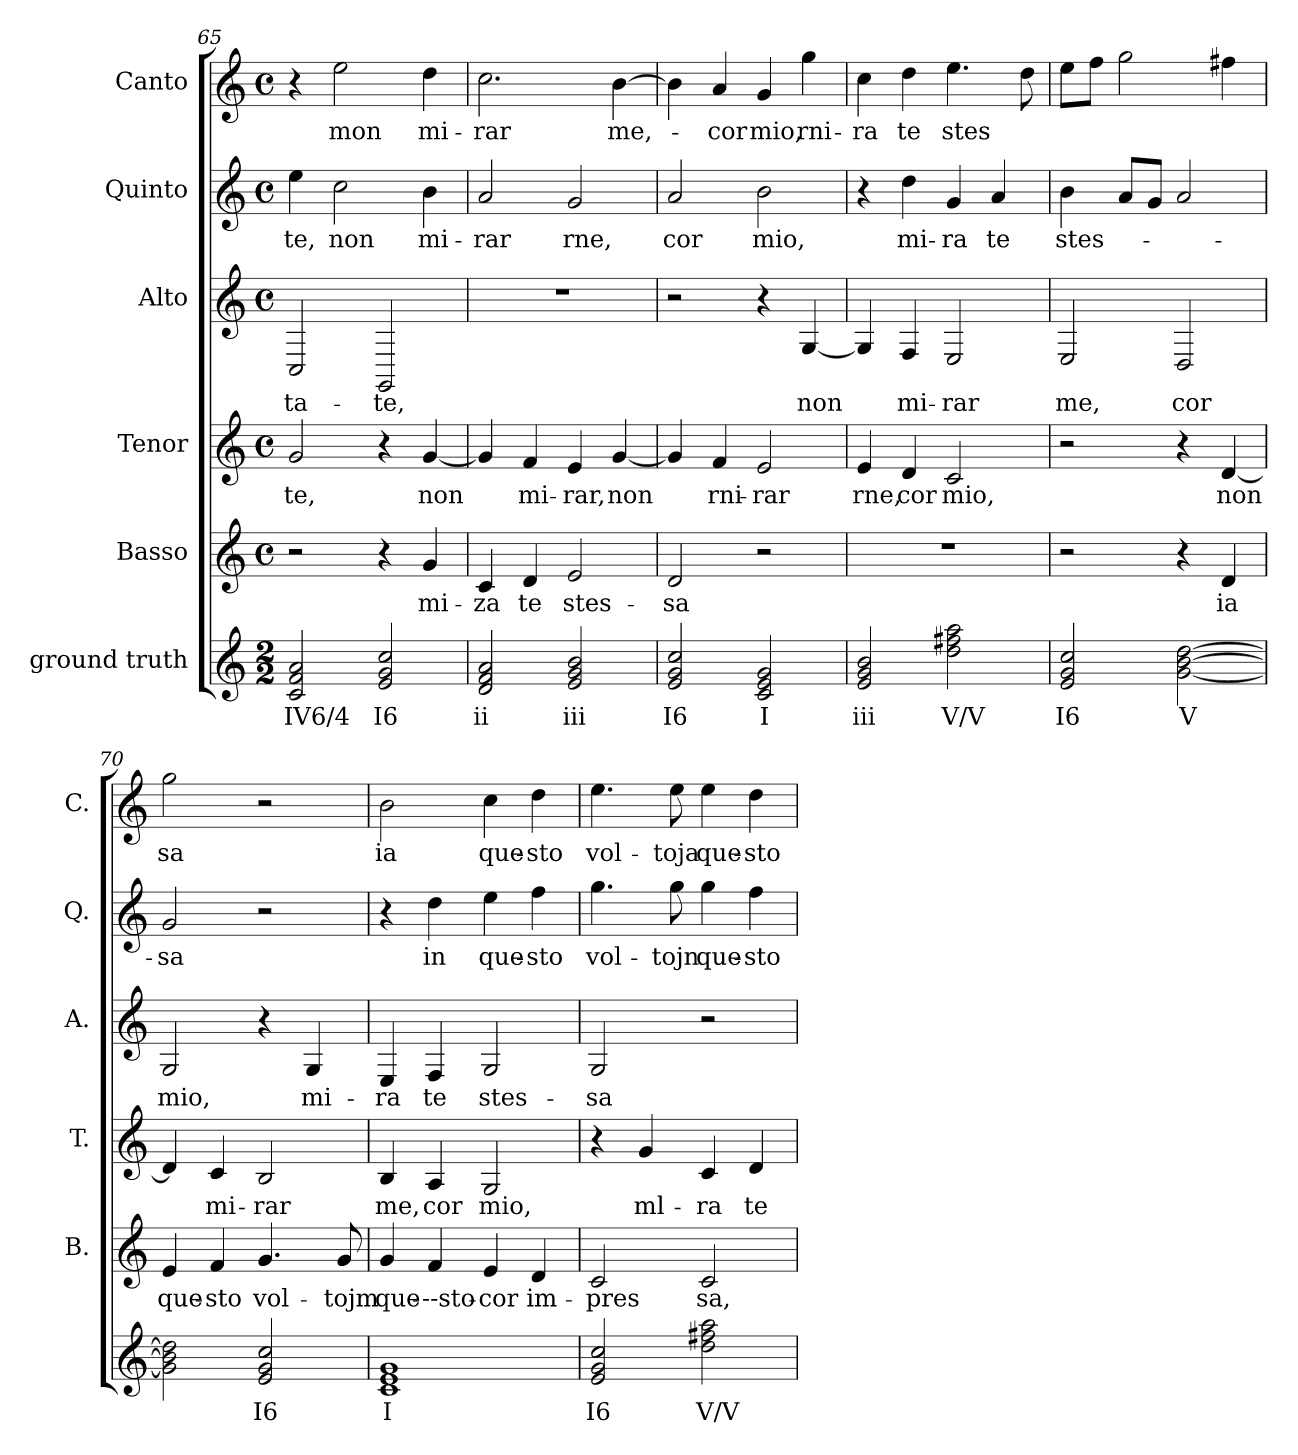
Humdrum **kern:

**kern	**text	**kern	**text	**kern	**text	**kern	**text	**kern	**text	**kern	**text
*part6	*part6	*part5	*part5	*part4	*part4	*part3	*part3	*part2	*part2	*part1	*part1
*staff6	*staff6	*staff5	*staff5	*staff4	*staff4	*staff3	*staff3	*staff2	*staff2	*staff1	*staff1
*I"ground truth	*	*I"Basso	*	*I"Tenor	*	*I"Alto	*	*I"Quinto	*	*I"Canto	*
*	*	*I'B.	*	*I'T.	*	*I'A.	*	*I'Q.	*	*I'C.	*
*	*	*clefG2	*	*clefG2	*	*clefG2	*	*clefG2	*	*clefG2	*
*k[]	*	*k[]	*	*k[]	*	*k[]	*	*k[]	*	*k[]	*
*M2/2	*	*M4/4	*	*M4/4	*	*M4/4	*	*M4/4	*	*M4/4	*
*	*	*met(c)	*	*met(c)	*	*met(c)	*	*met(c)	*	*met(c)	*
=65	=65	=65	=65	=65	=65	=65	=65	=65	=65	=65	=65
!	!	!	!	!	!LO:LY:b	!	!	!	!	!	!
!	!	!	!	!	!	!	!LO:LY:b	!	!	!	!
!	!	!	!	!	!	!	!	!	!LO:LY:b	!	!
2c 2f 2a	IV6/4	2r	.	2g/	-te,	2C/	-ta-	4ee\	-te,	4r	.
!	!	!	!	!	!	!	!	!	!LO:LY:b	!	!
!	!	!	!	!	!	!	!	!	!	!	!LO:LY:b
.	.	.	.	.	.	.	.	2cc\	-non	2ee\	-mon
!	!	!	!	!	!	!	!LO:LY:b	!	!	!	!
2e 2g 2cc	I6	4r	.	4r	.	2GG/	-te,	.	.	.	.
!	!	!	!LO:LY:b	!	!	!	!	!	!	!	!
!	!	!	!	!	!LO:LY:b	!	!	!	!	!	!
!	!	!	!	!	!	!	!	!	!LO:LY:b	!	!
!	!	!	!	!	!	!	!	!	!	!	!LO:LY:b
.	.	4g/	-mi-	[4g/	-non	.	.	4b\	-mi-	4dd\	-mi-
=66	=66	=66	=66	=66	=66	=66	=66	=66	=66	=66	=66
!	!	!	!LO:LY:b	!	!	!	!	!	!	!	!
!	!	!	!	!	!	!	!	!	!LO:LY:b	!	!
!	!	!	!	!	!	!	!	!	!	!	!LO:LY:b
2d 2f 2a	ii	4c/	-za	4g/]	.	1r	.	2a/	-rar	2.cc\	-rar
!	!	!	!LO:LY:b	!	!	!	!	!	!	!	!
!	!	!	!	!	!LO:LY:b	!	!	!	!	!	!
.	.	4d/	-te	4f/	-mi-	.	.	.	.	.	.
!	!	!	!LO:LY:b	!	!	!	!	!	!	!	!
!	!	!	!	!	!LO:LY:b	!	!	!	!	!	!
!	!	!	!	!	!	!	!	!	!LO:LY:b	!	!
2e 2g 2b	iii	2e/	-stes-	4e/	-rar,	.	.	2g/	-rne,	.	.
!	!	!	!	!	!LO:LY:b	!	!	!	!	!	!
!	!	!	!	!	!	!	!	!	!	!	!LO:LY:b
.	.	.	.	[4g/	-non	.	.	.	.	[4b\	-me,-
=67	=67	=67	=67	=67	=67	=67	=67	=67	=67	=67	=67
!	!	!	!LO:LY:b	!	!	!	!	!	!	!	!
!	!	!	!	!	!	!	!	!	!LO:LY:b	!	!
2e 2g 2cc	I6	2d/	-sa	4g/]	.	2r	.	2a/	-cor	4b\]	.
!	!	!	!	!	!LO:LY:b	!	!	!	!	!	!
!	!	!	!	!	!	!	!	!	!	!	!LO:LY:b
.	.	.	.	4f/	-rni-	.	.	.	.	4a/	-cor
!	!	!	!	!	!LO:LY:b	!	!	!	!	!	!
!	!	!	!	!	!	!	!	!	!LO:LY:b	!	!
!	!	!	!	!	!	!	!	!	!	!	!LO:LY:b
2c 2e 2g	I	2r	.	2e/	-rar	4r	.	2b\	-mio,	4g/	-mio,
!	!	!	!	!	!	!	!LO:LY:b	!	!	!	!
!	!	!	!	!	!	!	!	!	!	!	!LO:LY:b
.	.	.	.	.	.	[4G/	-non	.	.	4gg\	-rni-
=68	=68	=68	=68	=68	=68	=68	=68	=68	=68	=68	=68
!	!	!	!	!	!LO:LY:b	!	!	!	!	!	!
!	!	!	!	!	!	!	!	!	!	!	!LO:LY:b
2e 2g 2b	iii	1r	.	4e/	-rne,	4G/]	.	4r	.	4cc\	-ra
!	!	!	!	!	!LO:LY:b	!	!	!	!	!	!
!	!	!	!	!	!	!	!LO:LY:b	!	!	!	!
!	!	!	!	!	!	!	!	!	!LO:LY:b	!	!
!	!	!	!	!	!	!	!	!	!	!	!LO:LY:b
.	.	.	.	4d/	-cor	4F/	-mi-	4dd\	-mi-	4dd\	-te
!	!	!	!	!	!LO:LY:b	!	!	!	!	!	!
!	!	!	!	!	!	!	!LO:LY:b	!	!	!	!
!	!	!	!	!	!	!	!	!	!LO:LY:b	!	!
!	!	!	!	!	!	!	!	!	!	!	!LO:LY:b
2dd 2ff#X 2aa	V/V	.	.	2c/	-mio,	2E/	-rar	4g/	-ra	4.ee\	-stes
!	!	!	!	!	!	!	!	!	!LO:LY:b	!	!
.	.	.	.	.	.	.	.	4a/	-te	.	.
.	.	.	.	.	.	.	.	.	.	8dd\	.
=69	=69	=69	=69	=69	=69	=69	=69	=69	=69	=69	=69
!	!	!	!	!	!	!	!LO:LY:b	!	!	!	!
!	!	!	!	!	!	!	!	!	!LO:LY:b	!	!
2e 2g 2cc	I6	2r	.	2r	.	2E/	-me,	4b\	-stes-	8ee\L	.
.	.	.	.	.	.	.	.	.	.	8ff\J	.
.	.	.	.	.	.	.	.	8a/L	.	2gg\	.
.	.	.	.	.	.	.	.	8g/J	.	.	.
!	!	!	!	!	!	!	!LO:LY:b	!	!	!	!
[2g [2b [2dd	V	4r	.	4r	.	2D/	-cor	2a/	.	.	.
!	!	!	!LO:LY:b	!	!	!	!	!	!	!	!
!	!	!	!	!	!LO:LY:b	!	!	!	!	!	!
.	.	4d/	-ia	[4d/	-non	.	.	.	.	4ff#X\	.
!!LO:PB:g=z
=70	=70	=70	=70	=70	=70	=70	=70	=70	=70	=70	=70
!	!	!	!LO:LY:b	!	!	!	!	!	!	!	!
!	!	!	!	!	!	!	!LO:LY:b	!	!	!	!
!	!	!	!	!	!	!	!	!	!LO:LY:b	!	!
!	!	!	!	!	!	!	!	!	!	!	!LO:LY:b
2g] 2b] 2dd]	.	4e/	-que--	4d/]	.	2G/	-mio,	2g/	-sa	2gg\	-sa
!	!	!	!LO:LY:b	!	!	!	!	!	!	!	!
!	!	!	!	!	!LO:LY:b	!	!	!	!	!	!
.	.	4f/	-sto	4c/	-mi-	.	.	.	.	.	.
!	!	!	!LO:LY:b	!	!	!	!	!	!	!	!
!	!	!	!	!	!LO:LY:b	!	!	!	!	!	!
2e 2g 2cc	I6	4.g/	-vol-	2B/	-rar	4r	.	2r	.	2r	.
!	!	!	!	!	!	!	!LO:LY:b	!	!	!	!
.	.	.	.	.	.	4G/	-mi-	.	.	.	.
!	!	!	!LO:LY:b	!	!	!	!	!	!	!	!
.	.	8g/	-tojm	.	.	.	.	.	.	.	.
=71	=71	=71	=71	=71	=71	=71	=71	=71	=71	=71	=71
!	!	!	!LO:LY:b	!	!	!	!	!	!	!	!
!	!	!	!	!	!LO:LY:b	!	!	!	!	!	!
!	!	!	!	!	!	!	!LO:LY:b	!	!	!	!
!	!	!	!	!	!	!	!	!	!	!	!LO:LY:b
1c 1e 1g	I	4g/	-que-	4B/	-me,	4E/	-ra	4r	.	2b\	-ia
!	!	!	!LO:LY:b	!	!	!	!	!	!	!	!
!	!	!	!	!	!LO:LY:b	!	!	!	!	!	!
!	!	!	!	!	!	!	!LO:LY:b	!	!	!	!
!	!	!	!	!	!	!	!	!	!LO:LY:b	!	!
.	.	4f/	---sto-	4A/	-cor	4F/	-te	4dd\	-in	.	.
!	!	!	!LO:LY:b	!	!	!	!	!	!	!	!
!	!	!	!	!	!LO:LY:b	!	!	!	!	!	!
!	!	!	!	!	!	!	!LO:LY:b	!	!	!	!
!	!	!	!	!	!	!	!	!	!LO:LY:b	!	!
!	!	!	!	!	!	!	!	!	!	!	!LO:LY:b
.	.	4e/	-cor	2G/	-mio,	2G/	-stes-	4ee\	-que-	4cc\	-que--
!	!	!	!LO:LY:b	!	!	!	!	!	!	!	!
!	!	!	!	!	!	!	!	!	!LO:LY:b	!	!
!	!	!	!	!	!	!	!	!	!	!	!LO:LY:b
.	.	4d/	-im-	.	.	.	.	4ff\	-sto	4dd\	-sto
=72	=72	=72	=72	=72	=72	=72	=72	=72	=72	=72	=72
!	!	!	!LO:LY:b	!	!	!	!	!	!	!	!
!	!	!	!	!	!	!	!LO:LY:b	!	!	!	!
!	!	!	!	!	!	!	!	!	!LO:LY:b	!	!
!	!	!	!	!	!	!	!	!	!	!	!LO:LY:b
2e 2g 2cc	I6	2c/	-pres	4r	.	2G/	-sa	4.gg\	-vol-	4.ee\	-vol-
!	!	!	!	!	!LO:LY:b	!	!	!	!	!	!
.	.	.	.	4g/	-ml-	.	.	.	.	.	.
!	!	!	!	!	!	!	!	!	!LO:LY:b	!	!
!	!	!	!	!	!	!	!	!	!	!	!LO:LY:b
.	.	.	.	.	.	.	.	8gg\	-tojn	8ee\	-toja
!	!	!	!LO:LY:b	!	!	!	!	!	!	!	!
!	!	!	!	!	!LO:LY:b	!	!	!	!	!	!
!	!	!	!	!	!	!	!	!	!LO:LY:b	!	!
!	!	!	!	!	!	!	!	!	!	!	!LO:LY:b
2dd 2ff#X 2aa	V/V	2c/	-sa,	4c/	-ra	2r	.	4gg\	-que-	4ee\	-que--
!	!	!	!	!	!LO:LY:b	!	!	!	!	!	!
!	!	!	!	!	!	!	!	!	!LO:LY:b	!	!
!	!	!	!	!	!	!	!	!	!	!	!LO:LY:b
.	.	.	.	4d/	-te	.	.	4ff\	-sto	4dd\	-sto
=	=	=	=	=	=	=	=	=	=	=	=
*-	*-	*-	*-	*-	*-	*-	*-	*-	*-	*-	*-
